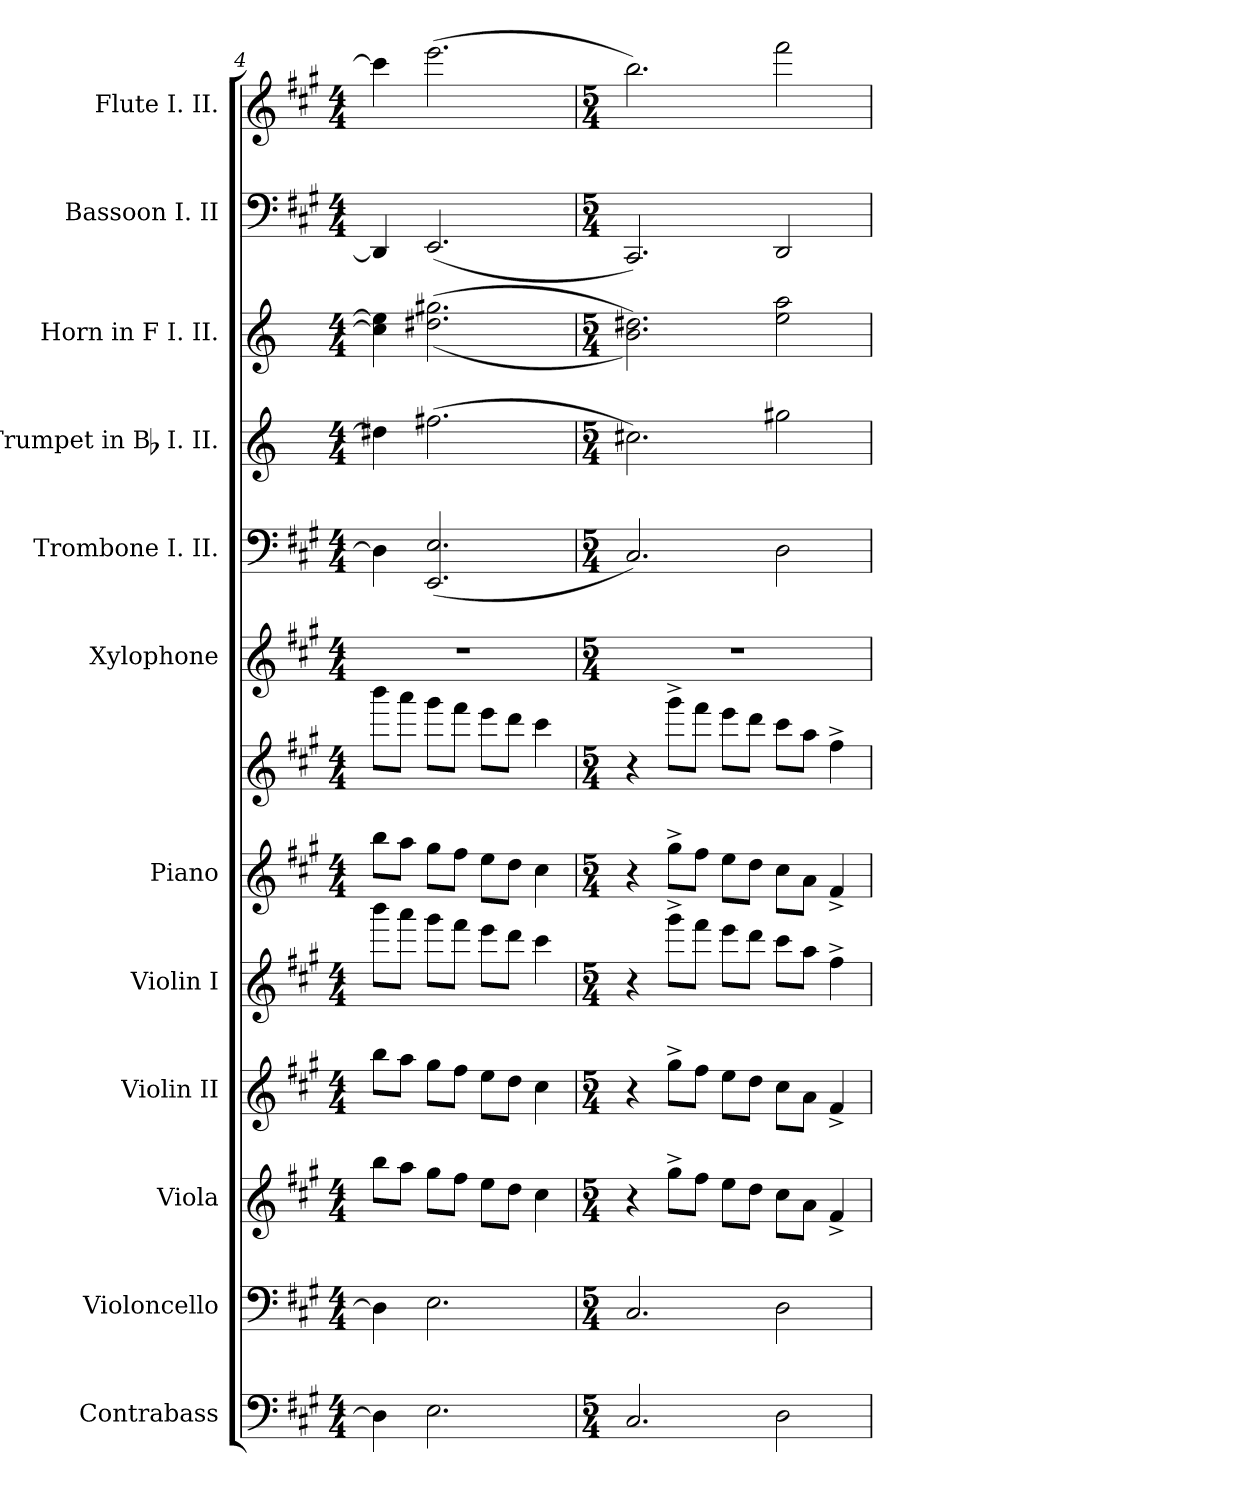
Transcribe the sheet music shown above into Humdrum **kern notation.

**kern	**kern	**kern	**kern	**kern	**kern	**kern	**kern	**kern	**kern	**kern	**kern	**kern
*part12	*part11	*part10	*part9	*part8	*part7	*part7	*part6	*part5	*part4	*part3	*part2	*part1
*staff13	*staff12	*staff11	*staff10	*staff9	*staff8	*staff7	*staff6	*staff5	*staff4	*staff3	*staff2	*staff1
*I"Contrabass	*I"Violoncello	*I"Viola	*I"Violin II	*I"Violin I	*I"Piano	*	*I"Xylophone	*I"Trombone I. II.	*I"Trumpet in Bb I. II.	*I"Horn in F I. II.	*I"Bassoon I. II	*I"Flute I. II.
*I'Cb.	*I'Vc.	*I'Vla.	*I'Vln. II	*I'Vln. I	*I'Pno	*	*I'Xyl.	*I'Tbn.	*I'Tpt.	*I'Hn.	*I'Bsn.	*I'Fl.
*clefF4	*clefF4	*clefG2	*clefG2	*clefG2	*clefG2	*clefG2	*clefG2	*clefF4	*clefG2	*clefG2	*clefF4	*clefG2
*ITrd7c12	*	*	*	*	*	*	*ITrd-7c-12	*	*ITrd1c2	*ITrd4c7	*	*
*k[f#c#g#]	*k[f#c#g#]	*k[f#c#g#]	*k[f#c#g#]	*k[f#c#g#]	*k[f#c#g#]	*k[f#c#g#]	*k[f#c#g#]	*k[f#c#g#]	*k[b-e-]	*k[b-]	*k[f#c#g#]	*k[f#c#g#]
*A:	*A:	*A:	*A:	*A:	*A:	*A:	*A:	*A:	*B-:	*F:	*A:	*A:
*M4/4	*M4/4	*M4/4	*M4/4	*M4/4	*M4/4	*M4/4	*M4/4	*M4/4	*M4/4	*M4/4	*M4/4	*M4/4
=4	=4	=4	=4	=4	=4	=4	=4	=4	=4	=4	=4	=4
4DD]	4D]	8bbL	8bbL	8bbbL	8bbL	8bbbL	1r	4D]	4cc#X]	4f#] 4a]	4DD]	4ccc#]
.	.	8aaJ	8aaJ	8aaaJ	8aaJ	8aaaJ	.	.	.	.	.	.
2.EE	2.E	8gg#L	8gg#L	8ggg#L	8gg#L	8ggg#L	.	(2.EE 2.E	(2.een	(<(>2.g#X 2.cc#X	(2.EE	(2.eee
.	.	8ff#J	8ff#J	8fff#J	8ff#J	8fff#J	.	.	.	.	.	.
.	.	8eeL	8eeL	8eeeL	8eeL	8eeeL	.	.	.	.	.	.
.	.	8ddJ	8ddJ	8dddJ	8ddJ	8dddJ	.	.	.	.	.	.
.	.	4cc#	4cc#	4ccc#	4cc#	4ccc#	.	.	.	.	.	.
=5	=5	=5	=5	=5	=5	=5	=5	=5	=5	=5	=5	=5
*M5/4	*M5/4	*M5/4	*M5/4	*M5/4	*M5/4	*M5/4	*M5/4	*M5/4	*M5/4	*M5/4	*M5/4	*M5/4
2.CC#	2.C#	4r	4r	4r	4r	4r	4%5r	2.C#)	2.bn)	2.e 2.g#X))	2.CC#)	2.bb)
.	.	8gg#^L	8gg#^L	8ggg#^L	8gg#^L	8ggg#^L	.	.	.	.	.	.
.	.	8ff#J	8ff#J	8fff#J	8ff#J	8fff#J	.	.	.	.	.	.
.	.	8eeL	8eeL	8eeeL	8eeL	8eeeL	.	.	.	.	.	.
.	.	8ddJ	8ddJ	8dddJ	8ddJ	8dddJ	.	.	.	.	.	.
2DD	2D	8cc#L	8cc#L	8ccc#L	8cc#L	8ccc#L	.	2D	2ff#X	2a 2dd	2DD	2fff#
.	.	8aJ	8aJ	8aaJ	8aJ	8aaJ	.	.	.	.	.	.
.	.	4f#^	4f#^	4ff#^	4f#^	4ff#^	.	.	.	.	.	.
=	=	=	=	=	=	=	=	=	=	=	=	=
*-	*-	*-	*-	*-	*-	*-	*-	*-	*-	*-	*-	*-
